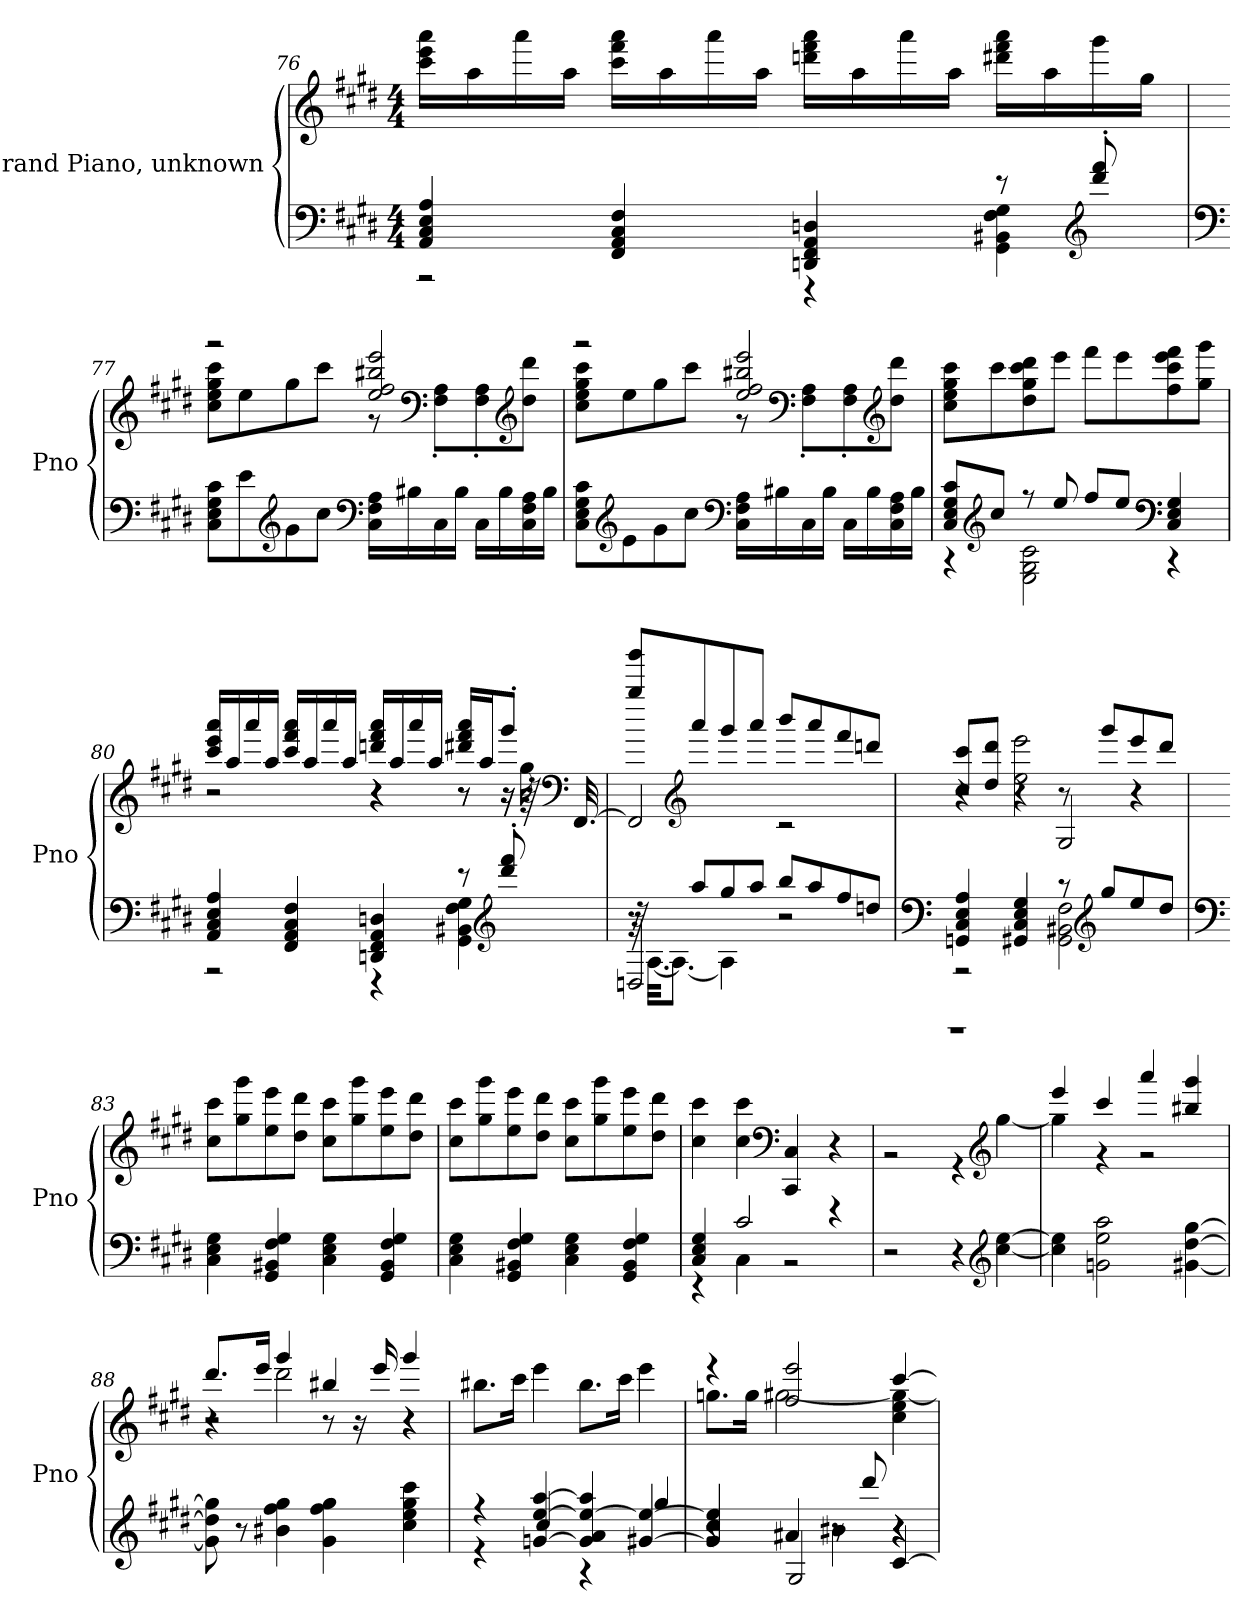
**kern	**kern
*part1	*part1
*staff2	*staff1
*I"Grand Piano, unknown	*
*I'Pno	*
!!LO:LB:g=z
*clefF4	*clefG2
*k[f#c#g#d#]	*k[f#c#g#d#]
*M4/4	*M4/4
=76	=76
*^	*
4AA/ 4C#/ 4E/ 4A/	2r	16ccc#\ 16eee\ 16aaa\LL
.	.	16aa\
.	.	16aaa\
.	.	16aa\JJ
4FF#/ 4AA/ 4C#/ 4F#/	.	16ccc#\ 16fff#\ 16aaa\LL
.	.	16aa\
.	.	16aaa\
.	.	16aa\JJ
4DDn/ 4FF#/ 4AA/ 4Dn/	4r	16dddn\ 16fff#\ 16aaa\LL
.	.	16aa\
.	.	16aaa\
.	.	16aa\JJ
8r	4GG#\ 4BB#X\ 4F#\ 4G#\	16ddd#X\ 16fff#\ 16aaa\LL
.	.	16aa\
*clefG2	*	*
8ddd#/' 8fff#/'	.	16ggg#\
.	.	16gg#\JJ
*v	*v	*
=77	=77
*clefF4	*
*	*^
8C#\ 8E\ 8G#\ 8c#\L	2r	8cc#\ 8ee\ 8gg#\ 8ccc#\L
8e\	.	8ee\
*clefG2	*	*
8g#\	.	8gg#\
8cc#\J	.	8ccc#\J
*clefF4	*	*
16C#\ 16F#\ 16A\LL	2ee/ 2ff#/ 2bb#X/ 2eee/	8r
16B#X\	.	.
*	*clefF4	*
16C#\	.	8F#\' 8A\'L
16B#\JJ	.	.
16C#\LL	.	8F#\' 8A\'
16B#\	.	.
*	*clefG2	*
16C#\ 16F#\ 16A\	.	8dd#\ 8ddd#\J
16B#\JJ	.	.
!!LO:LB:g=z	!!
=78	=78	=78
8C#\ 8E\ 8G#\ 8c#\L	2r	8cc#\ 8ee\ 8gg#\ 8ccc#\L
*clefG2	*	*
8e\	.	8ee\
8g#\	.	8gg#\
8cc#\J	.	8ccc#\J
*clefF4	*	*
16C#\ 16F#\ 16A\LL	2ee/ 2ff#/ 2bb#X/ 2eee/	8r
16B#X\	.	.
*	*clefF4	*
16C#\	.	8F#\' 8A\'L
16B#\JJ	.	.
16C#\LL	.	8F#\' 8A\'
16B#\	.	.
*	*clefG2	*
16C#\ 16F#\ 16A\	.	8dd#\ 8ddd#\J
16B#\JJ	.	.
*	*v	*v
=79	=79
*^	*
8C#/ 8E/ 8G#/ 8c#/L	4r	8cc#\ 8ee\ 8gg#\ 8ccc#\L
*clefG2	*	*
8cc#/J	.	8ccc#\
8r	2E\ 2G#\ 2c#\	8dd#\ 8gg#\ 8ccc#\ 8ddd#\
8ee/	.	8eee\J
8ff#/L	.	8fff#\L
8ee/J	.	8eee\
*clefF4	*	*
4C#/ 4E/ 4G#/	4r	8ff#\ 8ccc#\ 8eee\ 8fff#\
.	.	8gg#\ 8ggg#\J
!!LO:PB:g=z
=80	=80	=80
*	*	*^
*	*	*	*^
4AA/ 4C#/ 4E/ 4A/	2r	16ccc#/ 16eee/ 16aaa/LL	2r	2r
.	.	16aa/	.	.
.	.	16aaa/	.	.
.	.	16aa/JJ	.	.
4FF#/ 4AA/ 4C#/ 4F#/	.	16ccc#/ 16fff#/ 16aaa/LL	.	.
.	.	16aa/	.	.
.	.	16aaa/	.	.
.	.	16aa/JJ	.	.
4DDn/ 4FF#/ 4AA/ 4Dn/	4r	16dddn/ 16fff#/ 16aaa/LL	4r	4r
.	.	16aa/	.	.
.	.	16aaa/	.	.
.	.	16aa/JJ	.	.
8r	4GG#\ 4BB#X\ 4F#\ 4G#\	16ddd#X/ 16fff#/ 16aaa/LL	8r	8r
.	.	16aa/J	.	.
*clefG2	*	*	*	*
8ddd#/' 8fff#/'	.	8ggg#'/J	16r	16r
.	.	.	16gg#\	64r
*	*	*clefF4	*	*
.	.	.	.	[32.FF#/
*	*	*	*v	*v
=81	=81	=81	=81
*	*^	*	*
8r	64r	2Dn/	8bb/ 8bbb/L	2FF#/]
.	[32.A\KKL	.	.	.
.	8.A\J_	.	.	.
*	*	*	*clefG2	*
8aa/L	.	.	8aaa/	.
8gg#/	4A\]	.	8ggg#/	.
8aa/J	.	.	8aaa/J	.
8bb/L	2r	2r	8bbb/L	2r
8aa/	.	.	8aaa/	.
8ff#/	.	.	8fff#/	.
8ddn/J	.	.	8dddn/J	.
*v	*v	*v	*	*
*	*v	*v
!!LO:LB:g=z
=82	=82
*clefF4	*
*^	*^
*	*	*	*^
4GGn/ 4C#/ 4E/ 4A/	2r	8cc#/ 8ccc#/L	4r	2r
.	.	8dd#/ 8ddd#/J	.	.
4GG#X/ 4C#/ 4E/ 4G#/	.	4r	2ee\ 2eee\	.
8r	2GG#\ 2BB#X\ 2F#\	8r	.	2G#/
*clefG2	*	*	*	*
8gg#/L	.	8ggg#/L	.	.
8ee/	.	8eee/	4r	.
8dd#/J	.	8ddd#/J	.	.
*v	*v	*	*	*
*	*v	*v	*v
=83	=83
*clefF4	*
4C#\ 4E\ 4G#\	8cc#\ 8ccc#\L
.	8gg#\ 8ggg#\
4GG#/ 4BB#X/ 4F#/ 4G#/	8ee\ 8eee\
.	8dd#\ 8ddd#\J
4C#\ 4E\ 4G#\	8cc#\ 8ccc#\L
.	8gg#\ 8ggg#\
4GG#/ 4BB#/ 4F#/ 4G#/	8ee\ 8eee\
.	8dd#\ 8ddd#\J
=84	=84
4C#\ 4E\ 4G#\	8cc#\ 8ccc#\L
.	8gg#\ 8ggg#\
4GG#/ 4BB#X/ 4F#/ 4G#/	8ee\ 8eee\
.	8dd#\ 8ddd#\J
4C#\ 4E\ 4G#\	8cc#\ 8ccc#\L
.	8gg#\ 8ggg#\
4GG#/ 4BB#/ 4F#/ 4G#/	8ee\ 8eee\
.	8dd#\ 8ddd#\J
=85	=85
*^	*
4C#/ 4E/ 4G#/	4r	4cc#\ 4ccc#\
2c#/	4C#\	4cc#\ 4ccc#\
*	*	*clefF4
.	2r	4CC#/ 4C#/
4r	.	4r
*v	*v	*
!!LO:LB:g=z
=86	=86
*	*^
2r	1r	2r
4r	.	4r
*clefG2	*clefG2	*
[4cc#\ [4ee\	.	[4gg#\
=87	=87	=87
4cc#\] 4ee\]	4eee/	4gg#\]
2gn\ 2ee\ 2aa\	4ccc#/	4r
.	4aaa/	2r
[4g#X\ [4dd#\ [4gg#\	4bb#X/ 4ggg#/	.
=88	=88	=88
*	*	*^
8g#\] 8dd#\] 8gg#\]	8.ddd#/L	4r	2r
8r	.	.	.
.	16eee/Jk	.	.
4b#X\ 4ff#\ 4gg#\	4ggg#/	2ddd#\	.
4g#\ 4ff#\ 4gg#\	8r	.	4bb#X/
.	16r	.	.
.	16eee/	.	.
4cc#\ 4ee\ 4gg#\ 4ccc#\	4ggg#/	4r	4r
*	*v	*v	*v
=89	=89
*^	*
4r	4r	8.bb#X\L
.	.	16ccc#\Jk
[4gn/ [4ee/ [4aa/	4cc#/	4eee\
4g/] 4a/ 4ee/_ 4aa/]	4r	8.bb#\L
.	.	16ccc#\Jk
[4g#X/ 4ee/_	4gg#/	4eee\
=90	=90	=90
*	*^	*^
4g#/] 4cc#/ 4ee/]	2r	4r	4r	8.ggn\L
.	.	.	.	16gg\Jk
4a#X/	.	2G#/	2ff#/ 2eee/	[2gg#X\
8r	4b#X\	.	.	.
8ddd#/	.	.	.	.
4r	4r	[4c#/	[4ccc#/	4cc#\ 4ee\ 4gg#\_
*v	*v	*v	*	*
*	*v	*v
=	=
*-	*-
